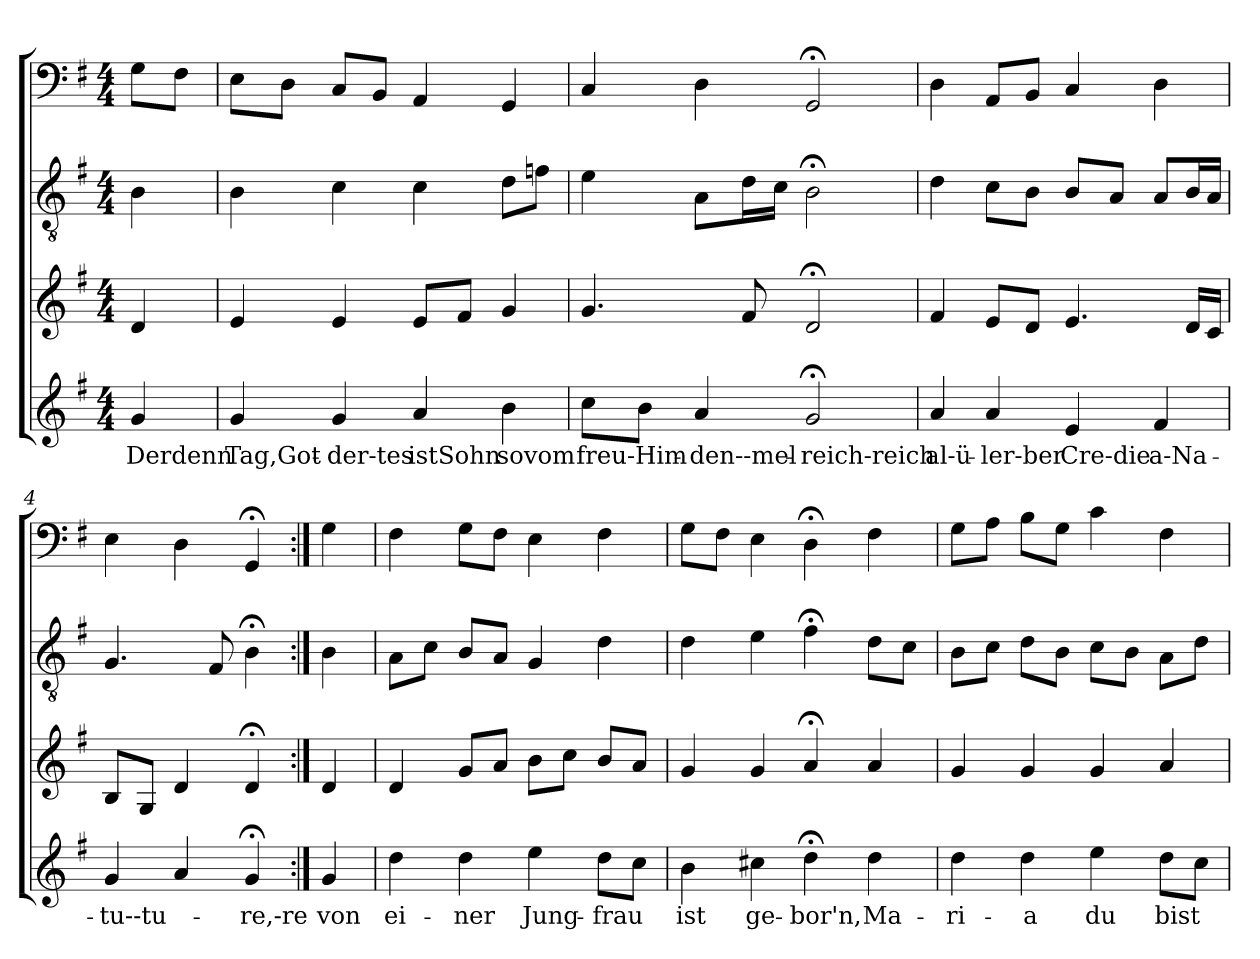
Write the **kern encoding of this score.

**kern	**text	**kern	**kern	**kern
*part4	*part4	*part3	*part2	*part1
*staff4	*staff4	*staff3	*staff2	*staff1
*clefG2	*	*clefG2	*clefGv2	*clefF4
*k[f#]	*	*k[f#]	*k[f#]	*k[f#]
*G:	*	*G:	*G:	*G:
*M4/4	*	*M4/4	*M4/4	*M4/4
=	=	=	=	=
4g/	Derdenn	4d/	4B\	8G\L
.	.	.	.	8F#\J
=1	=1	=1	=1	=1
4g/	Tag,Got-	4e/	4B\	8E\L
.	.	.	.	8D\J
4g/	der-tes	4e/	4c\	8C/L
.	.	.	.	8BB/J
4a/	istSohn	8e/L	4c\	4AA/
.	.	8f#/J	.	.
4b\	sovom	4g/	8d\L	4GG/
.	.	.	8fn\J	.
=2	=2	=2	=2	=2
8cc\L	freu-Him-	4.g/	4e\	4C/
8b\J	.	.	.	.
4a/	-den--mel-	.	8A\L	4D\
.	.	8f#/	16d\L	.
.	.	.	16c\JJ	.
2g;</	-reich-reich	2d;</	2B;<\	2GG;</
=3	=3	=3	=3	=3
4a/	al-ü-	4f#/	4d\	4D\
4a/	-ler-ber	8e/L	8c\L	8AA/L
.	.	8d/J	8B\J	8BB/J
4e/	Cre-die	4.e/	8B/L	4C/
.	.	.	8A/J	.
4f#/	-a-Na-	.	8A/L	4D\
.	.	16d/LL	16B/L	.
.	.	16c/JJ	16A/JJ	.
=4	=4	=4	=4	=4
4g/	-tu--tu-	8B/L	4.G/	4E\
.	.	8G/J	.	.
4a/	.	4d/	.	4D\
.	.	.	8F#/	.
4g;</	-re,-re	4d;</	4B;<\	4GG;</
=:|!	=:|!	=:|!	=:|!	=:|!
4g/	von	4d/	4B\	4G\
=5	=5	=5	=5	=5
4dd\	ei-	4d/	8A\L	4F#\
.	.	.	8c\J	.
4dd\	-ner	8g/L	8B/L	8G\L
.	.	8a/J	8A/J	8F#\J
4ee\	Jung-	8b\L	4G/	4E\
.	.	8cc\J	.	.
8dd\L	-frau	8b/L	4d\	4F#\
8cc\J	.	8a/J	.	.
=6	=6	=6	=6	=6
4b\	ist	4g/	4d\	8G\L
.	.	.	.	8F#\J
4cc#X\	ge-	4g/	4e\	4E\
4dd;<\	-bor'n,	4a;</	4f#;<\	4D;<\
4dd\	Ma-	4a/	8d\L	4F#\
.	.	.	8c\J	.
=7	=7	=7	=7	=7
4dd\	-ri-	4g/	8B\L	8G\L
.	.	.	8c\J	8A\J
4dd\	-a	4g/	8d\L	8B\L
.	.	.	8B\J	8G\J
4ee\	du	4g/	8c\L	4c\
.	.	.	8B\J	.
8dd\L	bist	4a/	8A\L	4F#\
8cc\J	.	.	8d\J	.
=	=	=	=	=
*-	*-	*-	*-	*-
